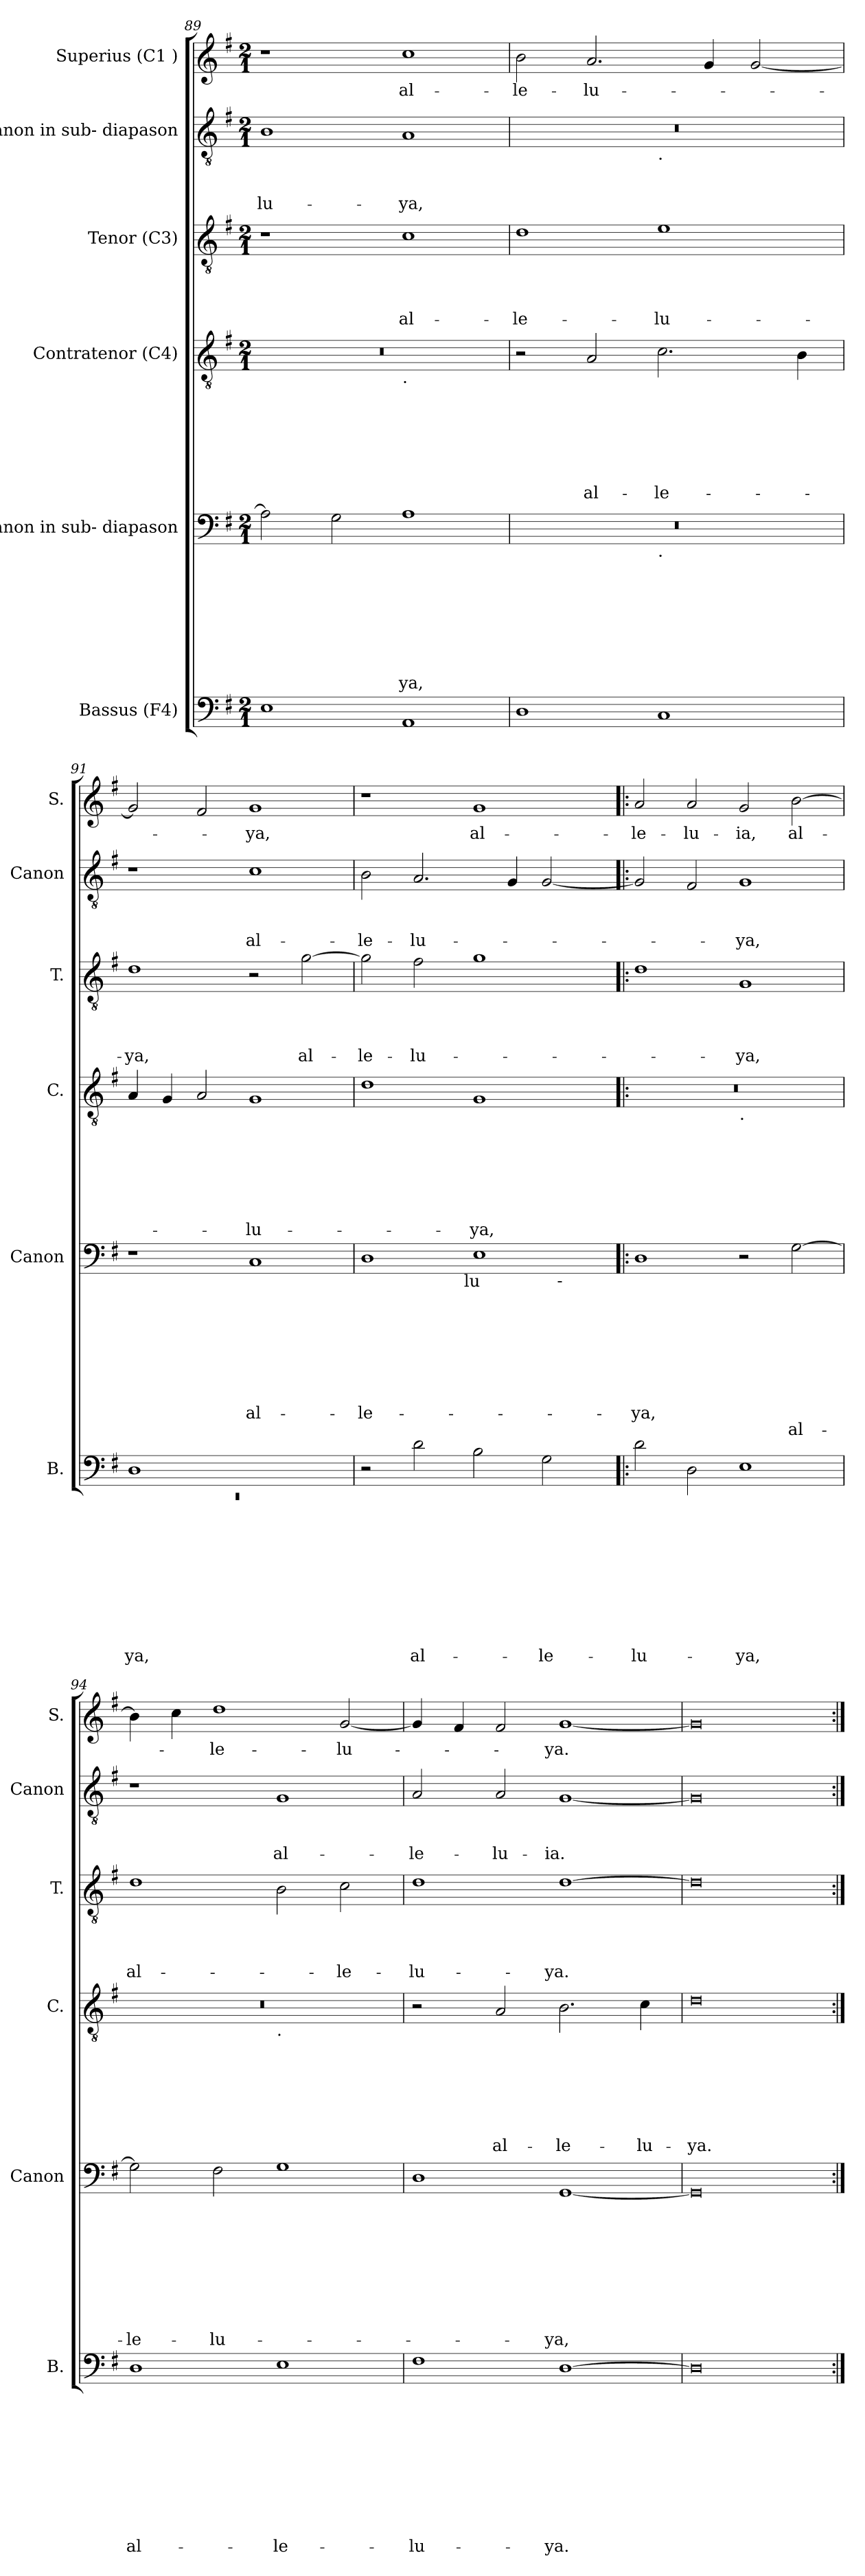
**kern	**text	**text	**text	**text	**text	**text	**text	**text	**text	**text	**kern	**text	**text	**text	**text	**text	**text	**text	**text	**text	**kern	**text	**text	**text	**text	**text	**text	**text	**kern	**text	**text	**text	**text	**kern	**text	**text	**text	**kern	**text
*part6	*part6	*part6	*part6	*part6	*part6	*part6	*part6	*part6	*part6	*part6	*part5	*part5	*part5	*part5	*part5	*part5	*part5	*part5	*part5	*part5	*part4	*part4	*part4	*part4	*part4	*part4	*part4	*part4	*part3	*part3	*part3	*part3	*part3	*part2	*part2	*part2	*part2	*part1	*part1
*staff6	*staff6	*staff6	*staff6	*staff6	*staff6	*staff6	*staff6	*staff6	*staff6	*staff6	*staff5	*staff5	*staff5	*staff5	*staff5	*staff5	*staff5	*staff5	*staff5	*staff5	*staff4	*staff4	*staff4	*staff4	*staff4	*staff4	*staff4	*staff4	*staff3	*staff3	*staff3	*staff3	*staff3	*staff2	*staff2	*staff2	*staff2	*staff1	*staff1
*I"Bassus (F4)	*	*	*	*	*	*	*	*	*	*	*I"Canon in sub- diapason	*	*	*	*	*	*	*	*	*	*I"Contratenor (C4)	*	*	*	*	*	*	*	*I"Tenor (C3)	*	*	*	*	*I"Canon in sub- diapason	*	*	*	*I"Superius (C1 )	*
*I'B.	*	*	*	*	*	*	*	*	*	*	*I'Canon	*	*	*	*	*	*	*	*	*	*I'C.	*	*	*	*	*	*	*	*I'T.	*	*	*	*	*I'Canon	*	*	*	*I'S.	*
*clefF4	*	*	*	*	*	*	*	*	*	*	*clefF4	*	*	*	*	*	*	*	*	*	*clefGv2	*	*	*	*	*	*	*	*clefGv2	*	*	*	*	*clefGv2	*	*	*	*clefG2	*
*k[f#]	*	*	*	*	*	*	*	*	*	*	*k[f#]	*	*	*	*	*	*	*	*	*	*k[f#]	*	*	*	*	*	*	*	*k[f#]	*	*	*	*	*k[f#]	*	*	*	*k[f#]	*
*G:	*	*	*	*	*	*	*	*	*	*	*G:	*	*	*	*	*	*	*	*	*	*G:	*	*	*	*	*	*	*	*G:	*	*	*	*	*G:	*	*	*	*G:	*
*M2/1	*	*	*	*	*	*	*	*	*	*	*M2/1	*	*	*	*	*	*	*	*	*	*M2/1	*	*	*	*	*	*	*	*M2/1	*	*	*	*	*M2/1	*	*	*	*M2/1	*
=89	=89	=89	=89	=89	=89	=89	=89	=89	=89	=89	=89	=89	=89	=89	=89	=89	=89	=89	=89	=89	=89	=89	=89	=89	=89	=89	=89	=89	=89	=89	=89	=89	=89	=89	=89	=89	=89	=89	=89
!	!	!	!	!	!	!	!	!	!	!	!	!	!	!	!	!	!	!	!	!	!	!	!	!	!	!	!	!	!	!	!	!	!	!	!	!	!LO:LY:b	!	!
*	*	*	*	*	*	*	*	*	*	*	*	*	*	*	*	*	*	*	*	*	*^	*	*	*	*	*	*	*	*	*	*	*	*	*	*	*	*	*	*
1E	.	.	.	.	.	.	.	.	.	.	2A\]	.	.	.	.	.	.	.	.	.	0r	1ryy	.	.	.	.	.	.	.	1r	.	.	.	.	1B	.	.	-lu-	1r	.
.	.	.	.	.	.	.	.	.	.	.	2G\	.	.	.	.	.	.	.	.	.	.	.	.	.	.	.	.	.	.	.	.	.	.	.	.	.	.	.	.	.
!	!	!	!	!	!	!	!	!	!	!	!	!	!	!	!	!	!	!	!	!	!	!LO:TX:b:t=.	!	!	!	!	!	!	!	!	!	!	!	!	!	!	!	!	!	!
!	!	!	!	!	!	!	!	!	!	!	!	!	!	!	!	!	!	!	!LO:LY:b	!	!	!	!	!	!	!	!	!	!	!	!	!	!	!LO:LY:b	!	!	!	!LO:LY:b	!	!LO:LY:b
1AA	.	.	.	.	.	.	.	.	.	.	1A	.	.	.	.	.	.	.	-ya,	.	.	1ryy	.	.	.	.	.	.	.	1c	.	.	.	al-	1A	.	.	-ya,	1cc	al-
=90	=90	=90	=90	=90	=90	=90	=90	=90	=90	=90	=90	=90	=90	=90	=90	=90	=90	=90	=90	=90	=90	=90	=90	=90	=90	=90	=90	=90	=90	=90	=90	=90	=90	=90	=90	=90	=90	=90	=90	=90
!	!	!	!	!	!	!	!	!	!	!	!	!	!	!	!	!	!	!	!	!	!	!	!	!	!	!	!	!	!	!	!	!	!	!LO:LY:b	!	!	!	!	!	!LO:LY:b
*	*	*	*	*	*	*	*	*	*	*	*^	*	*	*	*	*	*	*	*	*	*v	*v	*	*	*	*	*	*	*	*	*	*	*	*	*^	*	*	*	*	*
1D	.	.	.	.	.	.	.	.	.	.	0r	1ryy	.	.	.	.	.	.	.	.	.	2r	.	.	.	.	.	.	.	1d	.	.	.	-le-	0r	1ryy	.	.	.	2b\	-le-
!	!	!	!	!	!	!	!	!	!	!	!	!	!	!	!	!	!	!	!	!	!	!	!	!	!	!	!	!	!LO:LY:b	!	!	!	!	!	!	!	!	!	!	!	!LO:LY:b
.	.	.	.	.	.	.	.	.	.	.	.	.	.	.	.	.	.	.	.	.	.	2A/	.	.	.	.	.	.	al-	.	.	.	.	.	.	.	.	.	.	2.a/	-lu-
!	!	!	!	!	!	!	!	!	!	!	!	!	!	!	!	!	!	!	!	!	!	!	!	!	!	!	!	!	!	!	!	!	!	!	!	!LO:TX:b:t=.	!	!	!	!	!
!	!	!	!	!	!	!	!	!	!	!	!	!LO:TX:b:t=.	!	!	!	!	!	!	!	!	!	!	!	!	!	!	!	!	!	!	!	!	!	!	!	!	!	!	!	!	!
!	!	!	!	!	!	!	!	!	!	!	!	!	!	!	!	!	!	!	!	!	!	!	!	!	!	!	!	!	!LO:LY:b	!	!	!	!	!LO:LY:b	!	!	!	!	!	!	!
1C	.	.	.	.	.	.	.	.	.	.	.	1ryy	.	.	.	.	.	.	.	.	.	2.c\	.	.	.	.	.	.	-le-	1e	.	.	.	-lu-	.	1ryy	.	.	.	.	.
.	.	.	.	.	.	.	.	.	.	.	.	.	.	.	.	.	.	.	.	.	.	.	.	.	.	.	.	.	.	.	.	.	.	.	.	.	.	.	.	4g/	.
.	.	.	.	.	.	.	.	.	.	.	.	.	.	.	.	.	.	.	.	.	.	.	.	.	.	.	.	.	.	.	.	.	.	.	.	.	.	.	.	[<2g/	.
.	.	.	.	.	.	.	.	.	.	.	.	.	.	.	.	.	.	.	.	.	.	4B\	.	.	.	.	.	.	.	.	.	.	.	.	.	.	.	.	.	.	.
=91	=91	=91	=91	=91	=91	=91	=91	=91	=91	=91	=91	=91	=91	=91	=91	=91	=91	=91	=91	=91	=91	=91	=91	=91	=91	=91	=91	=91	=91	=91	=91	=91	=91	=91	=91	=91	=91	=91	=91	=91	=91
*^	*	*	*	*	*	*	*	*	*	*	*	*	*	*	*	*	*	*	*	*	*	*	*	*	*	*	*	*	*	*	*	*	*	*	*	*	*	*	*	*	*
!	!LO:N:vis=1	!	!	!	!	!	!	!	!	!	!LO:LY:b	!	!	!	!	!	!	!	!	!	!	!	!	!	!	!	!	!	!	!	!	!	!	!	!LO:LY:b	!	!	!	!	!	!	!
*	*	*	*	*	*	*	*	*	*	*	*	*v	*v	*	*	*	*	*	*	*	*	*	*	*	*	*	*	*	*	*	*	*	*	*	*	*v	*v	*	*	*	*	*
1D	0rEE	.	.	.	.	.	.	.	.	.	-ya,	1r	.	.	.	.	.	.	.	.	.	4A/	.	.	.	.	.	.	.	1d	.	.	.	-ya,	1r	.	.	.	2g/]	.
.	.	.	.	.	.	.	.	.	.	.	.	.	.	.	.	.	.	.	.	.	.	4G/	.	.	.	.	.	.	.	.	.	.	.	.	.	.	.	.	.	.
.	.	.	.	.	.	.	.	.	.	.	.	.	.	.	.	.	.	.	.	.	.	2A/	.	.	.	.	.	.	.	.	.	.	.	.	.	.	.	.	2f#/	.
!	!	!	!	!	!	!	!	!	!	!	!	!	!	!	!	!	!	!	!	!LO:LY:b	!	!	!	!	!	!	!	!	!LO:LY:b	!	!	!	!	!	!	!	!	!LO:LY:b	!	!LO:LY:b
1ryy	.	.	.	.	.	.	.	.	.	.	.	1C	.	.	.	.	.	.	.	al-	.	1G	.	.	.	.	.	.	-lu-	2r	.	.	.	.	1c	.	.	al-	1g	-ya,
!	!	!	!	!	!	!	!	!	!	!	!	!	!	!	!	!	!	!	!	!	!	!	!	!	!	!	!	!	!	!	!	!	!	!LO:LY:b	!	!	!	!	!	!
.	.	.	.	.	.	.	.	.	.	.	.	.	.	.	.	.	.	.	.	.	.	.	.	.	.	.	.	.	.	[>2g\	.	.	.	al-	.	.	.	.	.	.
*v	*v	*	*	*	*	*	*	*	*	*	*	*	*	*	*	*	*	*	*	*	*	*	*	*	*	*	*	*	*	*	*	*	*	*	*	*	*	*	*	*
!!LO:PB:g=z
=92	=92	=92	=92	=92	=92	=92	=92	=92	=92	=92	=92	=92	=92	=92	=92	=92	=92	=92	=92	=92	=92	=92	=92	=92	=92	=92	=92	=92	=92	=92	=92	=92	=92	=92	=92	=92	=92	=92	=92
!	!	!	!	!	!	!	!	!	!	!	!	!	!	!	!	!	!	!	!LO:LY:b	!	!	!	!	!	!	!	!	!	!	!	!	!	!LO:LY:b	!	!	!	!LO:LY:b	!	!
*	*	*	*	*	*	*	*	*	*	*	*^	*	*	*	*	*	*	*	*	*	*	*	*	*	*	*	*	*	*	*	*	*	*	*	*	*	*	*	*
*	*	*	*	*	*	*	*	*	*	*	*	*^	*	*	*	*	*	*	*	*	*	*	*	*	*	*	*	*	*	*	*	*	*	*	*	*	*	*	*	*
2r	.	.	.	.	.	.	.	.	.	.	1D	2ryy	1ryy	.	.	.	.	.	.	.	-le-	.	1d	.	.	.	.	.	.	.	2g\]	.	.	.	-le-	2B\	.	.	-le-	1r	.
!	!	!	!	!	!	!	!	!	!	!LO:LY:b	!	!	!	!	!	!	!	!	!	!	!	!	!	!	!	!	!	!	!	!	!	!	!	!	!LO:LY:b	!	!	!	!LO:LY:b	!	!
2d\	.	.	.	.	.	.	.	.	.	al-	.	4...ryy	.	.	.	.	.	.	.	.	.	.	.	.	.	.	.	.	.	.	2f#\	.	.	.	-lu-	2.A/	.	.	-lu-	.	.
!	!	!	!	!	!	!	!	!	!	!	!	!LO:TX:b:t=lu	!	!	!	!	!	!	!	!	!	!	!	!	!	!	!	!	!	!	!	!	!	!	!	!	!	!	!	!	!
.	.	.	.	.	.	.	.	.	.	.	.	1ryy	.	.	.	.	.	.	.	.	.	.	.	.	.	.	.	.	.	.	.	.	.	.	.	.	.	.	.	.	.
!	!	!	!	!	!	!	!	!	!	!	!	!	!	!	!	!	!	!	!	!	!	!	!	!	!	!	!	!	!	!LO:LY:b	!	!	!	!	!	!	!	!	!	!	!LO:LY:b
2B\	.	.	.	.	.	.	.	.	.	.	1E	.	2ryy	.	.	.	.	.	.	.	.	.	1G	.	.	.	.	.	.	-ya,	1g	.	.	.	.	.	.	.	.	1g	al-
.	.	.	.	.	.	.	.	.	.	.	.	.	.	.	.	.	.	.	.	.	.	.	.	.	.	.	.	.	.	.	.	.	.	.	.	4G/	.	.	.	.	.
!	!	!	!	!	!	!	!	!	!	!LO:LY:b	!	!	!	!	!	!	!	!	!	!	!	!	!	!	!	!	!	!	!	!	!	!	!	!	!	!	!	!	!	!	!
2G\	.	.	.	.	.	.	.	.	.	-le-	.	.	16ryy	.	.	.	.	.	.	.	.	.	.	.	.	.	.	.	.	.	.	.	.	.	.	[<2G/	.	.	.	.	.
!	!	!	!	!	!	!	!	!	!	!	!	!	!LO:TX:b:t=-	!	!	!	!	!	!	!	!	!	!	!	!	!	!	!	!	!	!	!	!	!	!	!	!	!	!	!	!
.	.	.	.	.	.	.	.	.	.	.	.	.	4..ryy	.	.	.	.	.	.	.	.	.	.	.	.	.	.	.	.	.	.	.	.	.	.	.	.	.	.	.	.
.	.	.	.	.	.	.	.	.	.	.	.	32ryy	.	.	.	.	.	.	.	.	.	.	.	.	.	.	.	.	.	.	.	.	.	.	.	.	.	.	.	.	.
=93!|:	=93!|:	=93!|:	=93!|:	=93!|:	=93!|:	=93!|:	=93!|:	=93!|:	=93!|:	=93!|:	=93!|:	=93!|:	=93!|:	=93!|:	=93!|:	=93!|:	=93!|:	=93!|:	=93!|:	=93!|:	=93!|:	=93!|:	=93!|:	=93!|:	=93!|:	=93!|:	=93!|:	=93!|:	=93!|:	=93!|:	=93!|:	=93!|:	=93!|:	=93!|:	=93!|:	=93!|:	=93!|:	=93!|:	=93!|:	=93!|:	=93!|:
!	!	!	!	!	!	!	!	!	!	!LO:LY:b	!	!	!	!	!	!	!	!	!	!	!LO:LY:b	!	!	!	!	!	!	!	!	!	!	!	!	!	!	!	!	!	!	!	!LO:LY:b
*	*	*	*	*	*	*	*	*	*	*	*v	*v	*v	*	*	*	*	*	*	*	*	*	*^	*	*	*	*	*	*	*	*	*	*	*	*	*	*	*	*	*	*
2d\	.	.	.	.	.	.	.	.	.	-lu-	1D	.	.	.	.	.	.	.	-ya,	.	0r	1ryy	.	.	.	.	.	.	.	1d	.	.	.	.	2G/]	.	.	.	2a/	-le-
!	!	!	!	!	!	!	!	!	!	!	!	!	!	!	!	!	!	!	!	!	!	!	!	!	!	!	!	!	!	!	!	!	!	!	!	!	!	!	!	!LO:LY:b
2D\	.	.	.	.	.	.	.	.	.	.	.	.	.	.	.	.	.	.	.	.	.	.	.	.	.	.	.	.	.	.	.	.	.	.	2F#/	.	.	.	2a/	-lu-
!	!	!	!	!	!	!	!	!	!	!	!	!	!	!	!	!	!	!	!	!	!	!LO:TX:b:t=.	!	!	!	!	!	!	!	!	!	!	!	!	!	!	!	!	!	!
!	!	!	!	!	!	!	!	!	!	!LO:LY:b	!	!	!	!	!	!	!	!	!	!	!	!	!	!	!	!	!	!	!	!	!	!	!	!LO:LY:b	!	!	!	!LO:LY:b	!	!LO:LY:b
1E	.	.	.	.	.	.	.	.	.	-ya,	2r	.	.	.	.	.	.	.	.	.	.	1ryy	.	.	.	.	.	.	.	1G	.	.	.	-ya,	1G	.	.	-ya,	2g/	-ia,
!	!	!	!	!	!	!	!	!	!	!	!	!	!	!	!	!	!	!	!	!LO:LY:b	!	!	!	!	!	!	!	!	!	!	!	!	!	!	!	!	!	!	!	!LO:LY:b
.	.	.	.	.	.	.	.	.	.	.	[>2G\	.	.	.	.	.	.	.	.	-al-	.	.	.	.	.	.	.	.	.	.	.	.	.	.	.	.	.	.	[>2b\	al-
=94	=94	=94	=94	=94	=94	=94	=94	=94	=94	=94	=94	=94	=94	=94	=94	=94	=94	=94	=94	=94	=94	=94	=94	=94	=94	=94	=94	=94	=94	=94	=94	=94	=94	=94	=94	=94	=94	=94	=94	=94
!	!	!	!	!	!	!	!	!	!	!LO:LY:b	!	!	!	!	!	!	!	!	!	!LO:LY:b	!	!	!	!	!	!	!	!	!	!	!	!	!	!LO:LY:b	!	!	!	!	!	!
1D	.	.	.	.	.	.	.	.	.	al-	2G\]	.	.	.	.	.	.	.	.	-le-	0r	1ryy	.	.	.	.	.	.	.	1d	.	.	.	al-	1r	.	.	.	4b\]	.
.	.	.	.	.	.	.	.	.	.	.	.	.	.	.	.	.	.	.	.	.	.	.	.	.	.	.	.	.	.	.	.	.	.	.	.	.	.	.	4cc\	.
!	!	!	!	!	!	!	!	!	!	!	!	!	!	!	!	!	!	!	!	!LO:LY:b	!	!	!	!	!	!	!	!	!	!	!	!	!	!	!	!	!	!	!	!LO:LY:b
.	.	.	.	.	.	.	.	.	.	.	2F#\	.	.	.	.	.	.	.	.	-lu-	.	.	.	.	.	.	.	.	.	.	.	.	.	.	.	.	.	.	1dd	-le-
!	!	!	!	!	!	!	!	!	!	!	!	!	!	!	!	!	!	!	!	!	!	!LO:TX:b:t=.	!	!	!	!	!	!	!	!	!	!	!	!	!	!	!	!	!	!
!	!	!	!	!	!	!	!	!	!	!LO:LY:b	!	!	!	!	!	!	!	!	!	!	!	!	!	!	!	!	!	!	!	!	!	!	!	!	!	!	!	!LO:LY:b	!	!
1E	.	.	.	.	.	.	.	.	.	-le-	1G	.	.	.	.	.	.	.	.	.	.	1ryy	.	.	.	.	.	.	.	2B\	.	.	.	.	1G	.	.	al-	.	.
!	!	!	!	!	!	!	!	!	!	!	!	!	!	!	!	!	!	!	!	!	!	!	!	!	!	!	!	!	!	!	!	!	!	!LO:LY:b	!	!	!	!	!	!LO:LY:b
.	.	.	.	.	.	.	.	.	.	.	.	.	.	.	.	.	.	.	.	.	.	.	.	.	.	.	.	.	.	2c\	.	.	.	-le-	.	.	.	.	[<2g/	-lu-
=95	=95	=95	=95	=95	=95	=95	=95	=95	=95	=95	=95	=95	=95	=95	=95	=95	=95	=95	=95	=95	=95	=95	=95	=95	=95	=95	=95	=95	=95	=95	=95	=95	=95	=95	=95	=95	=95	=95	=95	=95
!	!	!	!	!	!	!	!	!	!	!LO:LY:b	!	!	!	!	!	!	!	!	!	!	!	!	!	!	!	!	!	!	!	!	!	!	!	!LO:LY:b	!	!	!	!LO:LY:b	!	!
*	*	*	*	*	*	*	*	*	*	*	*	*	*	*	*	*	*	*	*	*	*v	*v	*	*	*	*	*	*	*	*	*	*	*	*	*	*	*	*	*	*
1F#	.	.	.	.	.	.	.	.	.	-lu-	1D	.	.	.	.	.	.	.	.	.	2r	.	.	.	.	.	.	.	1d	.	.	.	-lu-	2A/	.	.	-le-	4g/]	.
.	.	.	.	.	.	.	.	.	.	.	.	.	.	.	.	.	.	.	.	.	.	.	.	.	.	.	.	.	.	.	.	.	.	.	.	.	.	4f#/	.
!	!	!	!	!	!	!	!	!	!	!	!	!	!	!	!	!	!	!	!	!	!	!	!	!	!	!	!	!LO:LY:b	!	!	!	!	!	!	!	!	!LO:LY:b	!	!
.	.	.	.	.	.	.	.	.	.	.	.	.	.	.	.	.	.	.	.	.	2A/	.	.	.	.	.	.	al-	.	.	.	.	.	2A/	.	.	-lu-	2f#/	.
!	!	!	!	!	!	!	!	!	!	!LO:LY:b	!	!	!	!	!	!	!	!	!	!LO:LY:b	!	!	!	!	!	!	!	!LO:LY:b	!	!	!	!	!LO:LY:b	!	!	!	!LO:LY:b	!	!LO:LY:b
[>1D	.	.	.	.	.	.	.	.	.	-ya.	[<1GG	.	.	.	.	.	.	.	.	-ya,	2.B\	.	.	.	.	.	.	-le-	[>1d	.	.	.	-ya.	[<1G	.	.	-ia.	[<1g	-ya.
!	!	!	!	!	!	!	!	!	!	!	!	!	!	!	!	!	!	!	!	!	!	!	!	!	!	!	!	!LO:LY:b	!	!	!	!	!	!	!	!	!	!	!
.	.	.	.	.	.	.	.	.	.	.	.	.	.	.	.	.	.	.	.	.	4c\	.	.	.	.	.	.	-lu-	.	.	.	.	.	.	.	.	.	.	.
=96	=96	=96	=96	=96	=96	=96	=96	=96	=96	=96	=96	=96	=96	=96	=96	=96	=96	=96	=96	=96	=96	=96	=96	=96	=96	=96	=96	=96	=96	=96	=96	=96	=96	=96	=96	=96	=96	=96	=96
!	!	!	!	!	!	!	!	!	!	!	!	!	!	!	!	!	!	!	!	!	!	!	!	!	!	!	!	!LO:LY:b	!	!	!	!	!	!	!	!	!	!	!
0D]	.	.	.	.	.	.	.	.	.	.	0GG]	.	.	.	.	.	.	.	.	.	0d	.	.	.	.	.	.	-ya.	0d]	.	.	.	.	0G]	.	.	.	0g]	.
=:|!	=:|!	=:|!	=:|!	=:|!	=:|!	=:|!	=:|!	=:|!	=:|!	=:|!	=:|!	=:|!	=:|!	=:|!	=:|!	=:|!	=:|!	=:|!	=:|!	=:|!	=:|!	=:|!	=:|!	=:|!	=:|!	=:|!	=:|!	=:|!	=:|!	=:|!	=:|!	=:|!	=:|!	=:|!	=:|!	=:|!	=:|!	=:|!	=:|!
*-	*-	*-	*-	*-	*-	*-	*-	*-	*-	*-	*-	*-	*-	*-	*-	*-	*-	*-	*-	*-	*-	*-	*-	*-	*-	*-	*-	*-	*-	*-	*-	*-	*-	*-	*-	*-	*-	*-	*-
